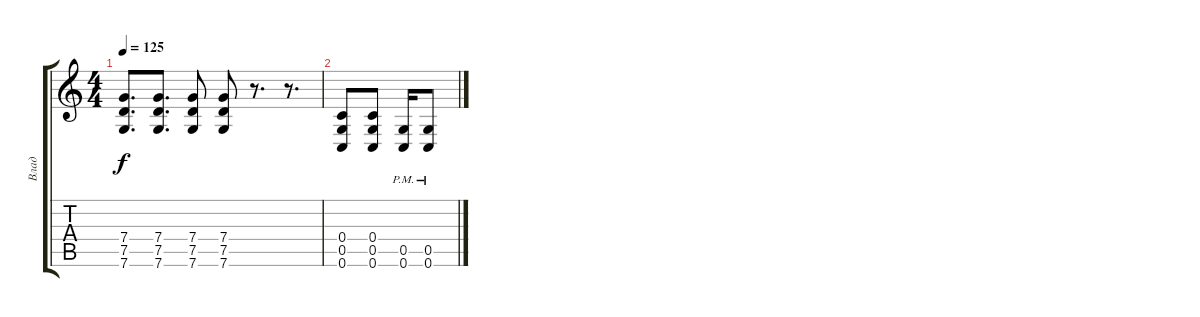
\track ("Влад" "Влад") {instrument distortionguitar}
\staff {score tabs}
\tuning (D4 A3 F3 C3 G2 C2) {hide}
\ts (4 4)
\tempo 125
\clef g2
\ks c
(7.4 7.5 7.6).8{d dy f} (7.4 7.5 7.6).8{d} (7.4 7.5 7.6).8 (7.4 7.5 7.6).8 r.8{d} r.8{d} |
(0.4 0.5 0.6).8 (0.4 0.5 0.6).8 (0.5{pm} 0.6{pm}).16 (0.5{pm} 0.6{pm}).8
